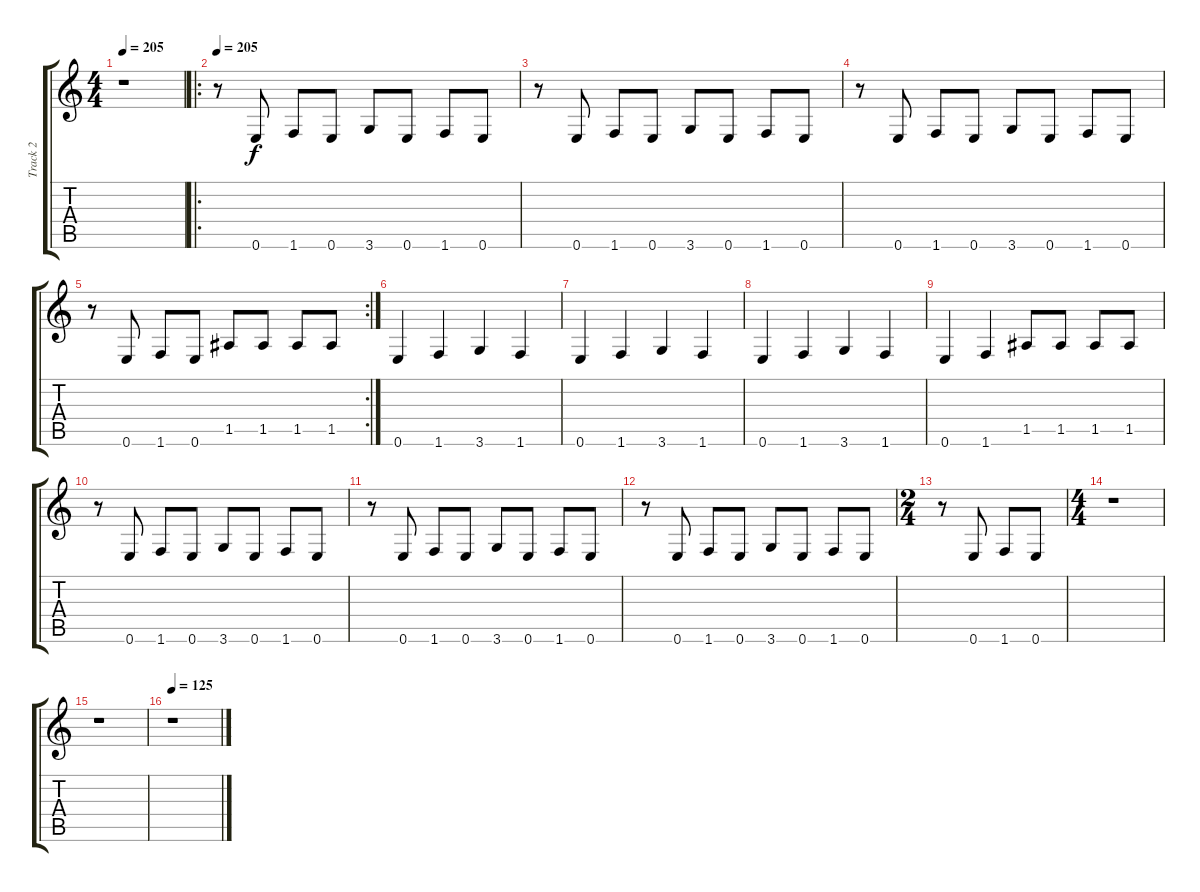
\track ("Track 2" "Track 2") {instrument electricbasspick}
\staff {score tabs}
\tuning (E4 B3 G3 D3 A2 E2) {hide}
\ts (4 4)
\tempo 205
\clef g2
\ks c
r.1{dy f} |
\ro
\tempo 205
r.8{instrument electricbassfinger} 0.6.8 1.6.8 0.6.8 3.6.8 0.6.8 1.6.8 0.6.8 |
r.8 0.6.8 1.6.8 0.6.8 3.6.8 0.6.8 1.6.8 0.6.8 |
r.8 0.6.8 1.6.8 0.6.8 3.6.8 0.6.8 1.6.8 0.6.8 |
\rc 2
r.8 0.6.8 1.6.8 0.6.8 1.5.8 1.5.8 1.5.8 1.5.8 |
0.6.4 1.6.4 3.6.4 1.6.4 |
0.6.4 1.6.4 3.6.4 1.6.4 |
0.6.4 1.6.4 3.6.4 1.6.4 |
0.6.4 1.6.4 1.5.8 1.5.8 1.5.8 1.5.8 |
r.8 0.6.8 1.6.8 0.6.8 3.6.8 0.6.8 1.6.8 0.6.8 |
r.8 0.6.8 1.6.8 0.6.8 3.6.8 0.6.8 1.6.8 0.6.8 |
r.8 0.6.8 1.6.8 0.6.8 3.6.8 0.6.8 1.6.8 0.6.8 |
\ts (2 4)
r.8 0.6.8 1.6.8 0.6.8 |
\ts (4 4)
r.1 |
r.1 |
\tempo 125
r.1
